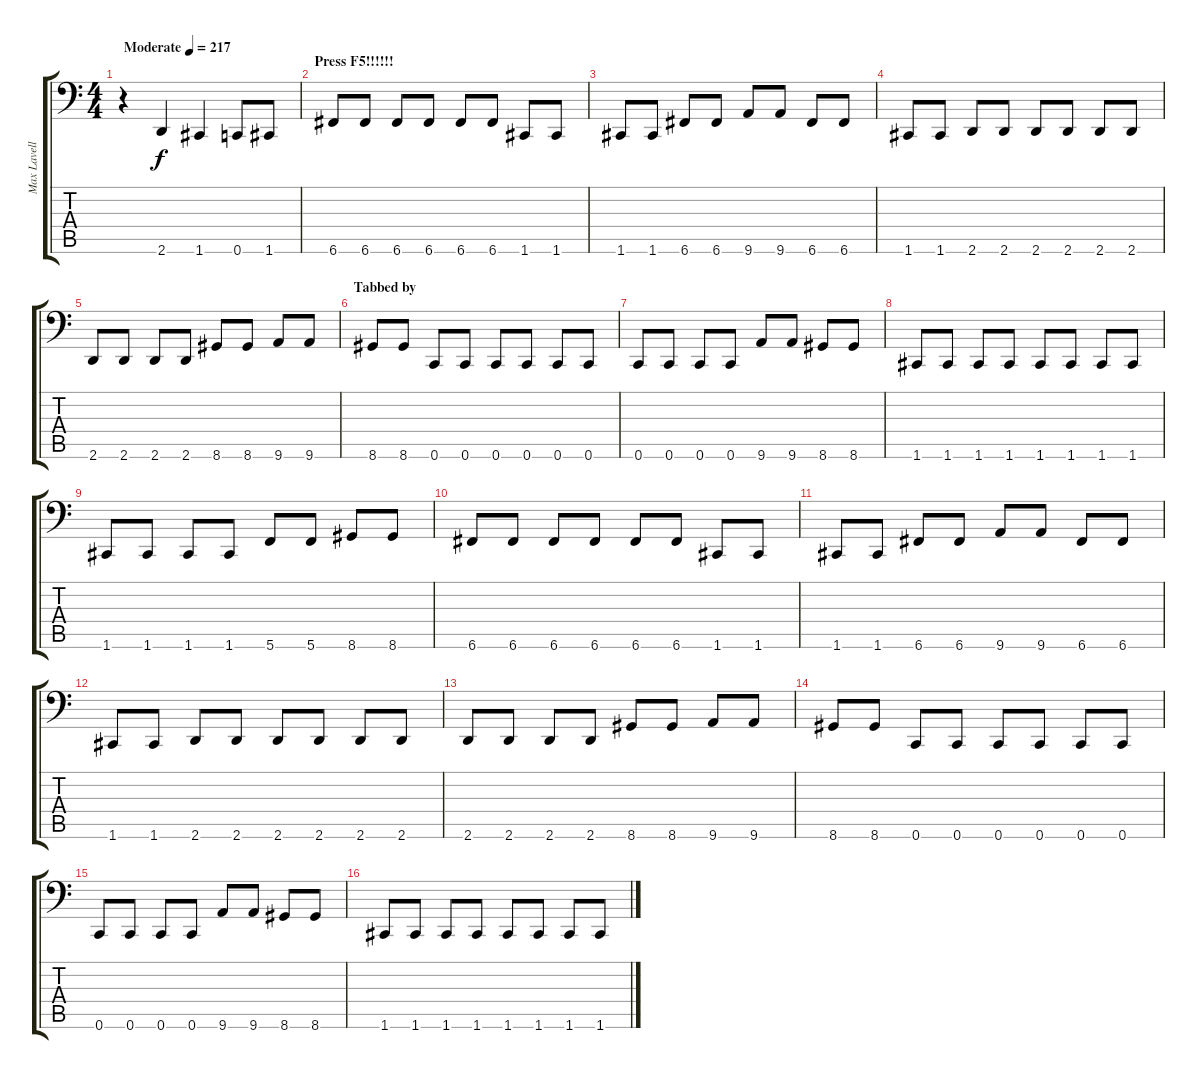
\track ("Max Lavelle (Bass)" "Max Lavell") {instrument electricbasspick}
\staff {score tabs}
\tuning (C3 G2 Eb2 Bb1 F1 C1) {hide}
\ts (4 4)
\tempo (217 "Moderate")
\clef f4
\ks c
r.4{dy f instrument electricbasspick} 2.6.4 1.6.4 0.6.8 1.6.8 |
\section ("" "Press F5!!!!!!")
6.6.8 6.6.8 6.6.8 6.6.8 6.6.8 6.6.8 1.6.8 1.6.8 |
1.6.8 1.6.8 6.6.8 6.6.8 9.6.8 9.6.8 6.6.8 6.6.8 |
1.6.8 1.6.8 2.6.8 2.6.8 2.6.8 2.6.8 2.6.8 2.6.8 |
2.6.8 2.6.8 2.6.8 2.6.8 8.6.8 8.6.8 9.6.8 9.6.8 |
\section ("" "Tabbed by")
8.6.8 8.6.8 0.6.8 0.6.8 0.6.8 0.6.8 0.6.8 0.6.8 |
0.6.8 0.6.8 0.6.8 0.6.8 9.6.8 9.6.8 8.6.8 8.6.8 |
1.6.8 1.6.8 1.6.8 1.6.8 1.6.8 1.6.8 1.6.8 1.6.8 |
1.6.8 1.6.8 1.6.8 1.6.8 5.6.8 5.6.8 8.6.8 8.6.8 |
6.6.8 6.6.8 6.6.8 6.6.8 6.6.8 6.6.8 1.6.8 1.6.8 |
1.6.8 1.6.8 6.6.8 6.6.8 9.6.8 9.6.8 6.6.8 6.6.8 |
1.6.8 1.6.8 2.6.8 2.6.8 2.6.8 2.6.8 2.6.8 2.6.8 |
2.6.8 2.6.8 2.6.8 2.6.8 8.6.8 8.6.8 9.6.8 9.6.8 |
8.6.8 8.6.8 0.6.8 0.6.8 0.6.8 0.6.8 0.6.8 0.6.8 |
0.6.8 0.6.8 0.6.8 0.6.8 9.6.8 9.6.8 8.6.8 8.6.8 |
1.6.8 1.6.8 1.6.8 1.6.8 1.6.8 1.6.8 1.6.8 1.6.8
